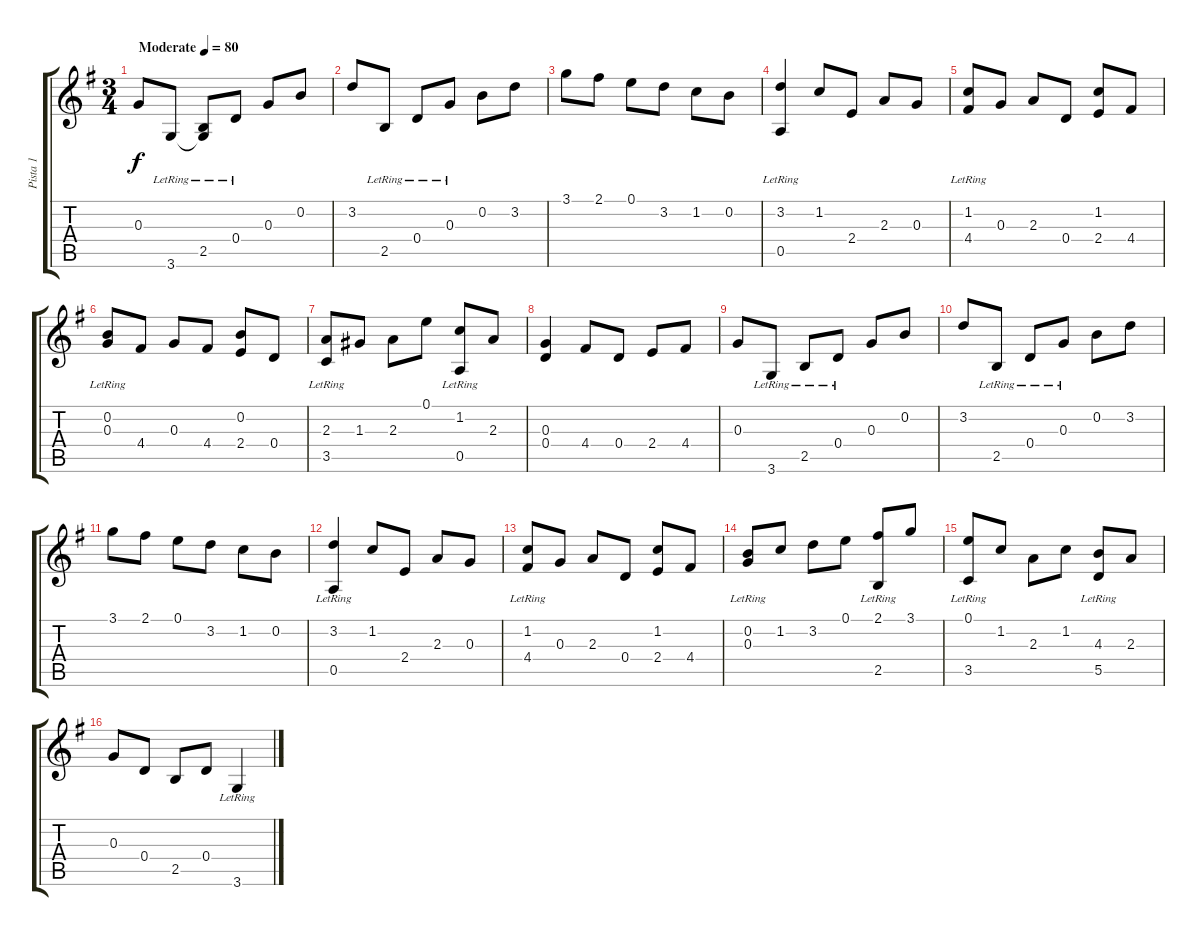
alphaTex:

\track ("Pista 1" "Pista 1") {instrument acousticguitarsteel}
\staff {score tabs}
\tuning (E4 B3 G3 D3 A2 E2) {hide}
\ts (3 4)
\tempo (80 "Moderate")
\clef g2
\ks g
0.3.8{dy f instrument acousticguitarsteel} 3.6{lr}.8 (2.5{lr} 3.6{t}).8 0.4{lr}.8 0.3.8 0.2.8 |
3.2.8 2.5{lr}.8 0.4{lr}.8 0.3{lr}.8 0.2.8 3.2.8 |
3.1.8 2.1.8 0.1.8 3.2.8 1.2.8 0.2.8 |
(3.2 0.5{lr}).4 1.2.8 2.4.8 2.3.8 0.3.8 |
(1.2{lr} 4.4{lr}).8 0.3.8 2.3.8 0.4.8 (1.2 2.4).8 4.4.8 |
(0.2{lr} 0.3{lr}).8 4.4.8 0.3.8 4.4.8 (0.2 2.4).8 0.4.8 |
(2.3 3.5{lr}).8 1.3.8 2.3.8 0.1.8 (1.2 0.5{lr}).8 2.3.8 |
(0.3 0.4).4 4.4.8 0.4.8 2.4.8 4.4.8 |
0.3.8 3.6{lr}.8 2.5{lr}.8 0.4{lr}.8 0.3.8 0.2.8 |
3.2.8 2.5{lr}.8 0.4{lr}.8 0.3{lr}.8 0.2.8 3.2.8 |
3.1.8 2.1.8 0.1.8 3.2.8 1.2.8 0.2.8 |
(3.2 0.5{lr}).4 1.2.8 2.4.8 2.3.8 0.3.8 |
(1.2 4.4{lr}).8 0.3.8 2.3.8 0.4.8 (1.2 2.4).8 4.4.8 |
(0.2 0.3{lr}).8 1.2.8 3.2.8 0.1.8 (2.1 2.5{lr}).8 3.1.8 |
(0.1 3.5{lr}).8 1.2.8 2.3.8 1.2.8 (4.3 5.5{lr}).8 2.3.8 |
0.3.8 0.4.8 2.5.8 0.4.8 3.6{lr}.4
